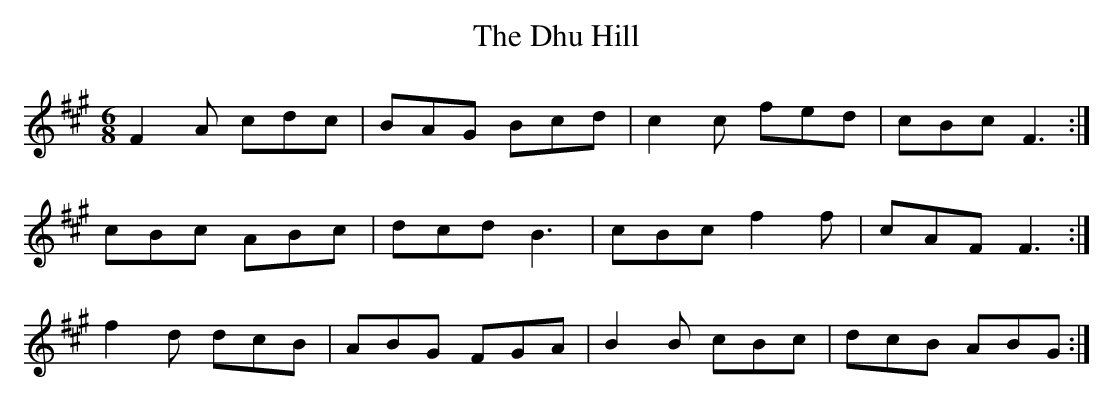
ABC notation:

X:1
T:Dhu Hill, The
M:6/8
L:1/8
K:F#m
F2A cdc | BAG Bcd | c2c fed | cBc F3  :|
cBc ABc | dcd B3  | cBc f2f | cAF F3  :|
f2d dcB | ABG FGA | B2B cBc | dcB ABG :|
